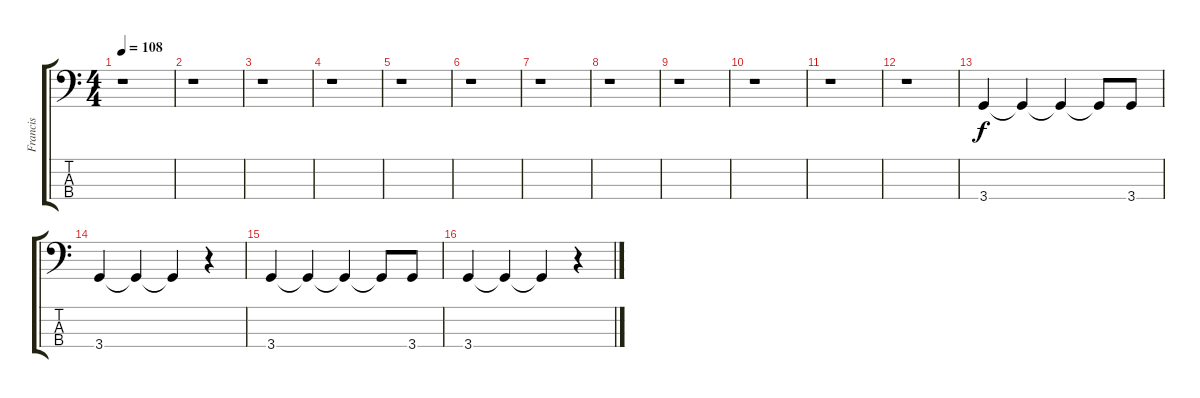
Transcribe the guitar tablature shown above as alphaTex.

\track ("Francis" "Francis") {instrument electricbassfinger}
\staff {score tabs}
\tuning (G2 D2 A1 E1) {hide}
\ts (4 4)
\tempo 108
\clef f4
\ks c
r.1{dy f} |
r.1 |
r.1 |
r.1 |
r.1 |
r.1 |
r.1 |
r.1 |
r.1 |
r.1 |
r.1 |
r.1 |
3.4.4 3.4{t}.4 3.4{t}.4 3.4{t}.8 3.4.8 |
3.4.4 3.4{t}.4 3.4{t}.4 r.4 |
3.4.4 3.4{t}.4 3.4{t}.4 3.4{t}.8 3.4.8 |
3.4.4 3.4{t}.4 3.4{t}.4 r.4
